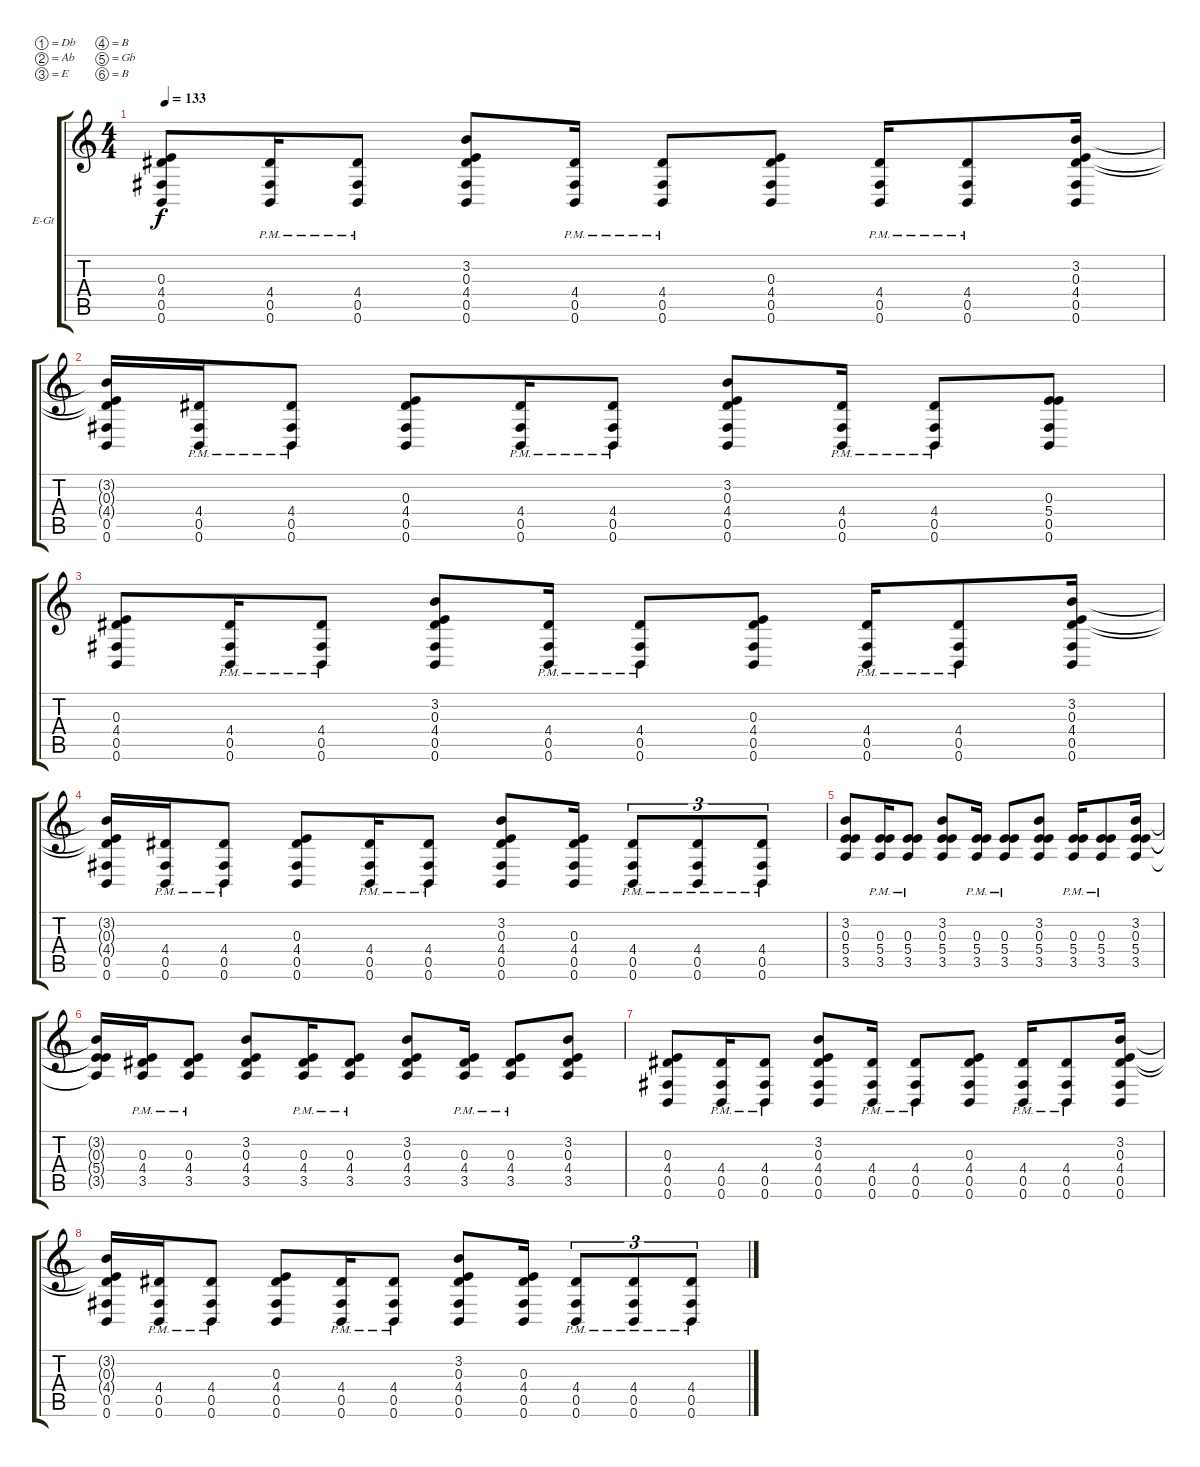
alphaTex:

\bracketExtendMode groupsimilarinstruments
\firstSystemTrackNameOrientation horizontal
\otherSystemsTrackNameOrientation horizontal
\track ("Guitar II" "E-Gt") {instrument overdrivenguitar}
\staff {score tabs}
\tuning (Db4 Ab3 E3 B2 Gb2 B1)
\ts (4 4)
\tempo 133
\clef g2
\ks c
(0.3 4.4 0.5 0.6).8{dy f} (4.4{pm} 0.5{pm} 0.6{pm}).16 (4.4{pm} 0.5{pm} 0.6{pm}).8 (3.2 0.3 4.4 0.5 0.6).8 (4.4{pm} 0.5{pm} 0.6{pm}).16 (4.4{pm} 0.5{pm} 0.6{pm}).8 (0.3 4.4 0.5 0.6).8 (4.4{pm} 0.5{pm} 0.6{pm}).16 (4.4{pm} 0.5{pm} 0.6{pm}).8 (3.2 0.3 4.4 0.5 0.6).16 |
(3.2{t} 0.3{t} 4.4{t} 0.5 0.6).16 (4.4{pm} 0.5{pm} 0.6{pm}).16 (4.4{pm} 0.5{pm} 0.6{pm}).8 (0.3 4.4 0.5 0.6).8 (4.4{pm} 0.5{pm} 0.6{pm}).16 (4.4{pm} 0.5{pm} 0.6{pm}).8 (3.2 0.3 4.4 0.5 0.6).8 (4.4{pm} 0.5{pm} 0.6{pm}).16 (4.4{pm} 0.5{pm} 0.6{pm}).8 (0.3 5.4 0.5 0.6).8 |
(0.3 4.4 0.5 0.6).8 (4.4{pm} 0.5{pm} 0.6{pm}).16 (4.4{pm} 0.5{pm} 0.6{pm}).8 (3.2 0.3 4.4 0.5 0.6).8 (4.4{pm} 0.5{pm} 0.6{pm}).16 (4.4{pm} 0.5{pm} 0.6{pm}).8 (0.3 4.4 0.5 0.6).8 (4.4{pm} 0.5{pm} 0.6{pm}).16 (4.4{pm} 0.5{pm} 0.6{pm}).8 (3.2 0.3 4.4 0.5 0.6).16 |
(3.2{t} 0.3{t} 4.4{t} 0.5 0.6).16 (4.4{pm} 0.5{pm} 0.6{pm}).16 (4.4{pm} 0.5{pm} 0.6{pm}).8 (0.3 4.4 0.5 0.6).8 (4.4{pm} 0.5{pm} 0.6{pm}).16 (4.4{pm} 0.5{pm} 0.6{pm}).8 (3.2 0.3 4.4 0.5 0.6).8 (0.3 4.4 0.5 0.6).16 (4.4{pm} 0.5{pm} 0.6{pm}).8{tu (3 2)} (4.4{pm} 0.5{pm} 0.6{pm}).8{tu (3 2)} (4.4{pm} 0.5{pm} 0.6{pm}).8{tu (3 2)} |
(3.2 0.3 5.4 3.5).8 (0.3{pm} 5.4{pm} 3.5{pm}).16 (0.3{pm} 5.4{pm} 3.5{pm}).8 (3.2 0.3 5.4 3.5).8 (0.3{pm} 5.4{pm} 3.5{pm}).16 (0.3{pm} 5.4{pm} 3.5{pm}).8 (3.2 0.3 5.4 3.5).8 (0.3{pm} 5.4{pm} 3.5{pm}).16 (0.3{pm} 5.4{pm} 3.5{pm}).8 (3.2 0.3 5.4 3.5).16 |
(3.2{t} 0.3{t} 5.4{t} 3.5{t}).16 (0.3{pm} 4.4{pm} 3.5{pm}).16 (0.3{pm} 4.4{pm} 3.5{pm}).8 (0.3 4.4 3.5 3.2).8 (0.3{pm} 4.4{pm} 3.5{pm}).16 (0.3{pm} 4.4{pm} 3.5{pm}).8 (3.2 0.3 4.4 3.5).8 (0.3{pm} 4.4{pm} 3.5{pm}).16 (0.3{pm} 4.4{pm} 3.5{pm}).8 (3.2 0.3 4.4 3.5).8 |
(0.3 4.4 0.5 0.6).8 (4.4{pm} 0.5{pm} 0.6{pm}).16 (4.4{pm} 0.5{pm} 0.6{pm}).8 (3.2 0.3 4.4 0.5 0.6).8 (4.4{pm} 0.5{pm} 0.6{pm}).16 (4.4{pm} 0.5{pm} 0.6{pm}).8 (0.3 4.4 0.5 0.6).8 (4.4{pm} 0.5{pm} 0.6{pm}).16 (4.4{pm} 0.5{pm} 0.6{pm}).8 (3.2 0.3 4.4 0.5 0.6).16 |
(3.2{t} 0.3{t} 4.4{t} 0.5 0.6).16 (4.4{pm} 0.5{pm} 0.6{pm}).16 (4.4{pm} 0.5{pm} 0.6{pm}).8 (0.3 4.4 0.5 0.6).8 (4.4{pm} 0.5{pm} 0.6{pm}).16 (4.4{pm} 0.5{pm} 0.6{pm}).8 (3.2 0.3 4.4 0.5 0.6).8 (0.3 4.4 0.5 0.6).16 (4.4{pm} 0.5{pm} 0.6{pm}).8{tu (3 2)} (4.4{pm} 0.5{pm} 0.6{pm}).8{tu (3 2)} (4.4{pm} 0.5{pm} 0.6{pm}).8{tu (3 2)}
